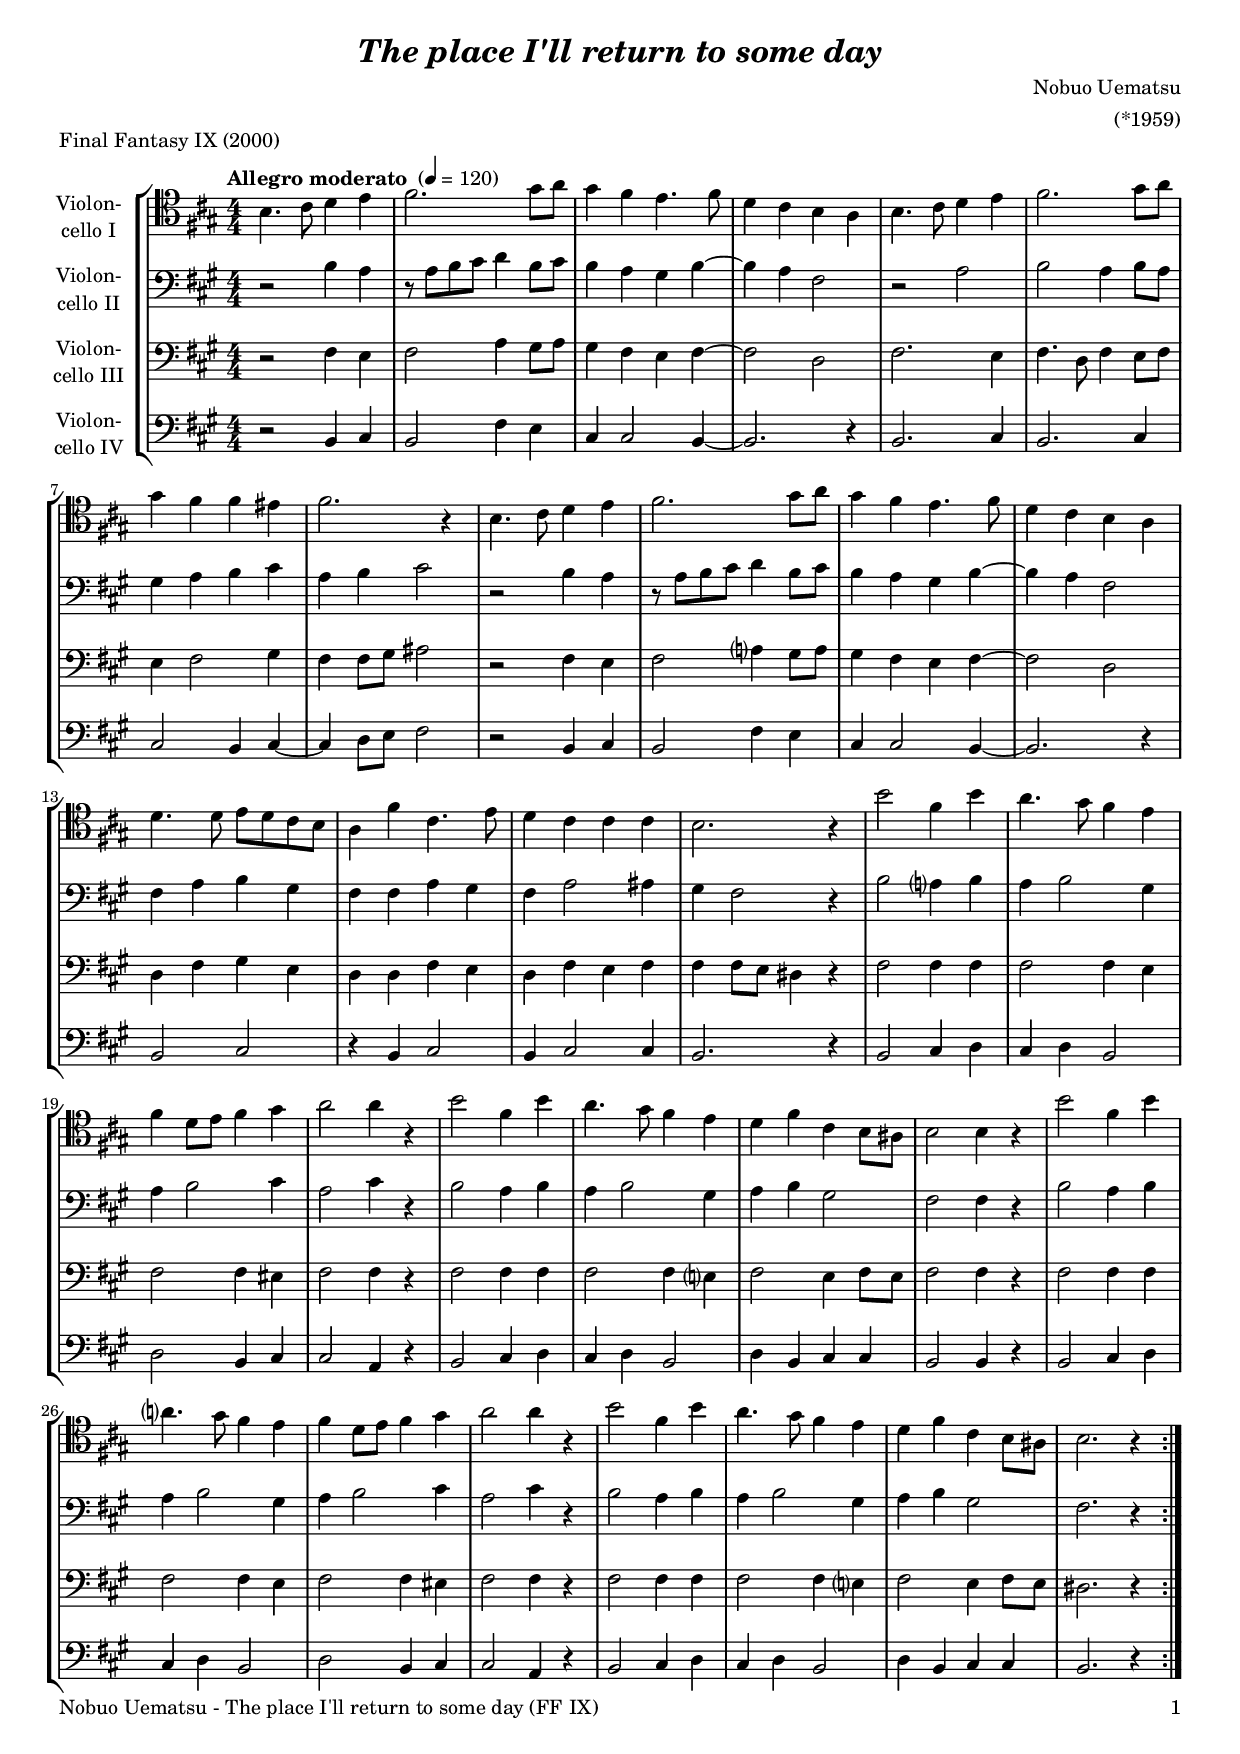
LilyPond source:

\version "2.18.2"
\include "deutsch.ly"
  
#(set-global-staff-size 17.5)

\header {
  title     = \markup \bold \italic "The place I'll return to some day"
  composer  = "Nobuo Uematsu"
  arranger  = "(*1959)"
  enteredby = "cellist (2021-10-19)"
  piece     = "Final Fantasy IX (2000)"
}

voiceconsts = {
  \key c \major
  \time 4/4
  \clef "bass"
  \numericTimeSignature
  \compressEmptyMeasures
  % Set default beaming for all staves
%  \set Timing.beamExceptions = #'()
%  \set Timing.baseMoment     = #(ly:make-moment 1 4)
%  \set Timing.beatStructure  = #'(1 1 1)
  \tempo "Allegro moderato " 4=120
}

micl = "clarinet"
mifl = "flute"
miob = "oboe"
mifh = "french horn"
misx = "tenor sax"
mist = "string ensemble 1"
misz = "string ensemble 2"
miba = "cello"
mipz = "pizzicato strings"

boxa = { \bar "||" \mark \markup \box "A" \key e \major }

atem = \mark \markup \box "a tempo"
rit  = \mark \markup \box "rit."

va = \relative c' {
  \voiceconsts 
  \clef "tenor"

  \repeat volta 2 {
    d4. e8 f4 g
    a2. h8 c
    h4 a g4. a8
    f4 e d c

    d4. e8 f4 g
    a2. h8 c
    h4 a a gis
    a2. r4

    d,4. e8 f4 g
    a2. h8 c
    h4 a g4. a8
    f4 e d c

    f4. f8 g f e d
    c4 a' e4. g8
    f4 e e e
    d2. r4

    d'2 a4 d
    c4. h8 a4 g
    a f8 g a4 h
    c2 c4 r

    d2 a4 d
    c4. h8 a4 g
    f a e d8 cis
    d2 d4 r

    d'2 a4 d
    c?4. h8 a4 g
    a f8 g a4 h
    c2 c4 r

    d2 a4 d
    c4. h8 a4 g
    f a e d8 cis
    d2. r4
  }
}

vb = \relative c' {
  \voiceconsts 

  \repeat volta 2 {
    r2 d4 c
    r8 c d e f4 d8 e
    d4 c h d~
    d c a2

    r c
    d c4 d8 c
    h4 c d e
    c d e2

    r d4 c
    r8 c d e f4 d8 e
    d4 c h d~
    d c a2

    a4 c d h
    a a c h
    a c2 cis4
    h a2 r4

    d2 c?4 d
    c d2 h4
    c d2 e4
    c2 e4 r

    d2 c4 d
    c d2 h4
    c d h2
    a a4 r

    d2 c4 d
    c d2 h4
    c d2 e4
    c2 e4 r

    d2 c4 d
    c d2 h4
    c d h2
    a2. r4
  }
}

vc = \relative c' {
  \voiceconsts 

  \repeat volta 2 {
    r2 a4 g
    a2 c4 h8 c
    h4 a g a~
    a2 f

    a2. g4
    a4. f8 a4 g8 a
    g4 a2 h4
    a a8 h cis2

    r a4 g
    a2 c?4 h8 c
    h4 a g a~
    a2 f

    f4 a h g
    f f a g
    f a g a
    a a8 g fis4 r

    a2 a4 a
    a2 a4 g
    a2 a4 gis
    a2 a4 r

    a2 a4 a
    a2 a4 g?
    a2 g4 a8 g
    a2 a4 r

    a2 a4 a
    a2 a4 g
    a2 a4 gis
    a2 a4 r

    a2 a4 a
    a2 a4 g?
    a2 g4 a8 g
    fis2. r4
  }
}

vd = \relative c {
  \voiceconsts 

  \repeat volta 2 {
    r2 d4 e
    d2 a'4 g
    e e2 d4~
    d2. r4

    d2. e4
    d2. e4
    e2 d4 e~
    e f8 g a2

    r d,4 e
    d2 a'4 g
    e e2 d4~
    d2. r4

    d2 e
    r4 d e2
    d4 e2 e4
    d2. r4

    d2 e4 f
    e f d2
    f d4 e
    e2 c4 r

    d2 e4 f
    e f d2
    f4 d e e
    d2 d4 r

    d2 e4 f
    e f d2
    f d4 e
    e2 c4 r

    d2 e4 f
    e f d2
    f4 d e e
    d2. r4
  }
}


music = \new StaffGroup <<
      \new Staff {
	\set Staff.midiInstrument = \miba
	\set Staff.instrumentName = \markup \center-column { "Violon-" "cello I" }
	\transpose c a, { \va }
      }

      \new Staff {
	\set Staff.midiInstrument = \miba
	\set Staff.instrumentName = \markup \center-column { "Violon-" "cello II" }
	\transpose c a, { \vb }
      }

      \new Staff {
	\set Staff.midiInstrument = \miba
	\set Staff.instrumentName = \markup \center-column { "Violon-" "cello III" }
	\transpose c a, { \vc }
      }

      \new Staff {
	\set Staff.midiInstrument = \miba
	\set Staff.instrumentName = \markup \center-column { "Violon-" "cello IV" }
	\transpose c a, { \vd }
      }
>>

\book {
   \paper {
    print-page-number = ##t
    print-first-page-number = ##t
    ragged-last-bottom = ##f
    oddHeaderMarkup = \markup \null
    evenHeaderMarkup = \markup \null
    oddFooterMarkup = \markup {
      \fill-line {
        \on-the-fly #print-page-number-check-first
        "Nobuo Uematsu - The place I'll return to some day (FF IX)" \fromproperty #'page:page-number-string
      }
    }
    evenFooterMarkup = \oddFooterMarkup
  } \score {
    \music
    \layout {}
  }

  \score {
    \unfoldRepeats \music

    \midi {
      \context {
        \Score
      }
    }
  }
}